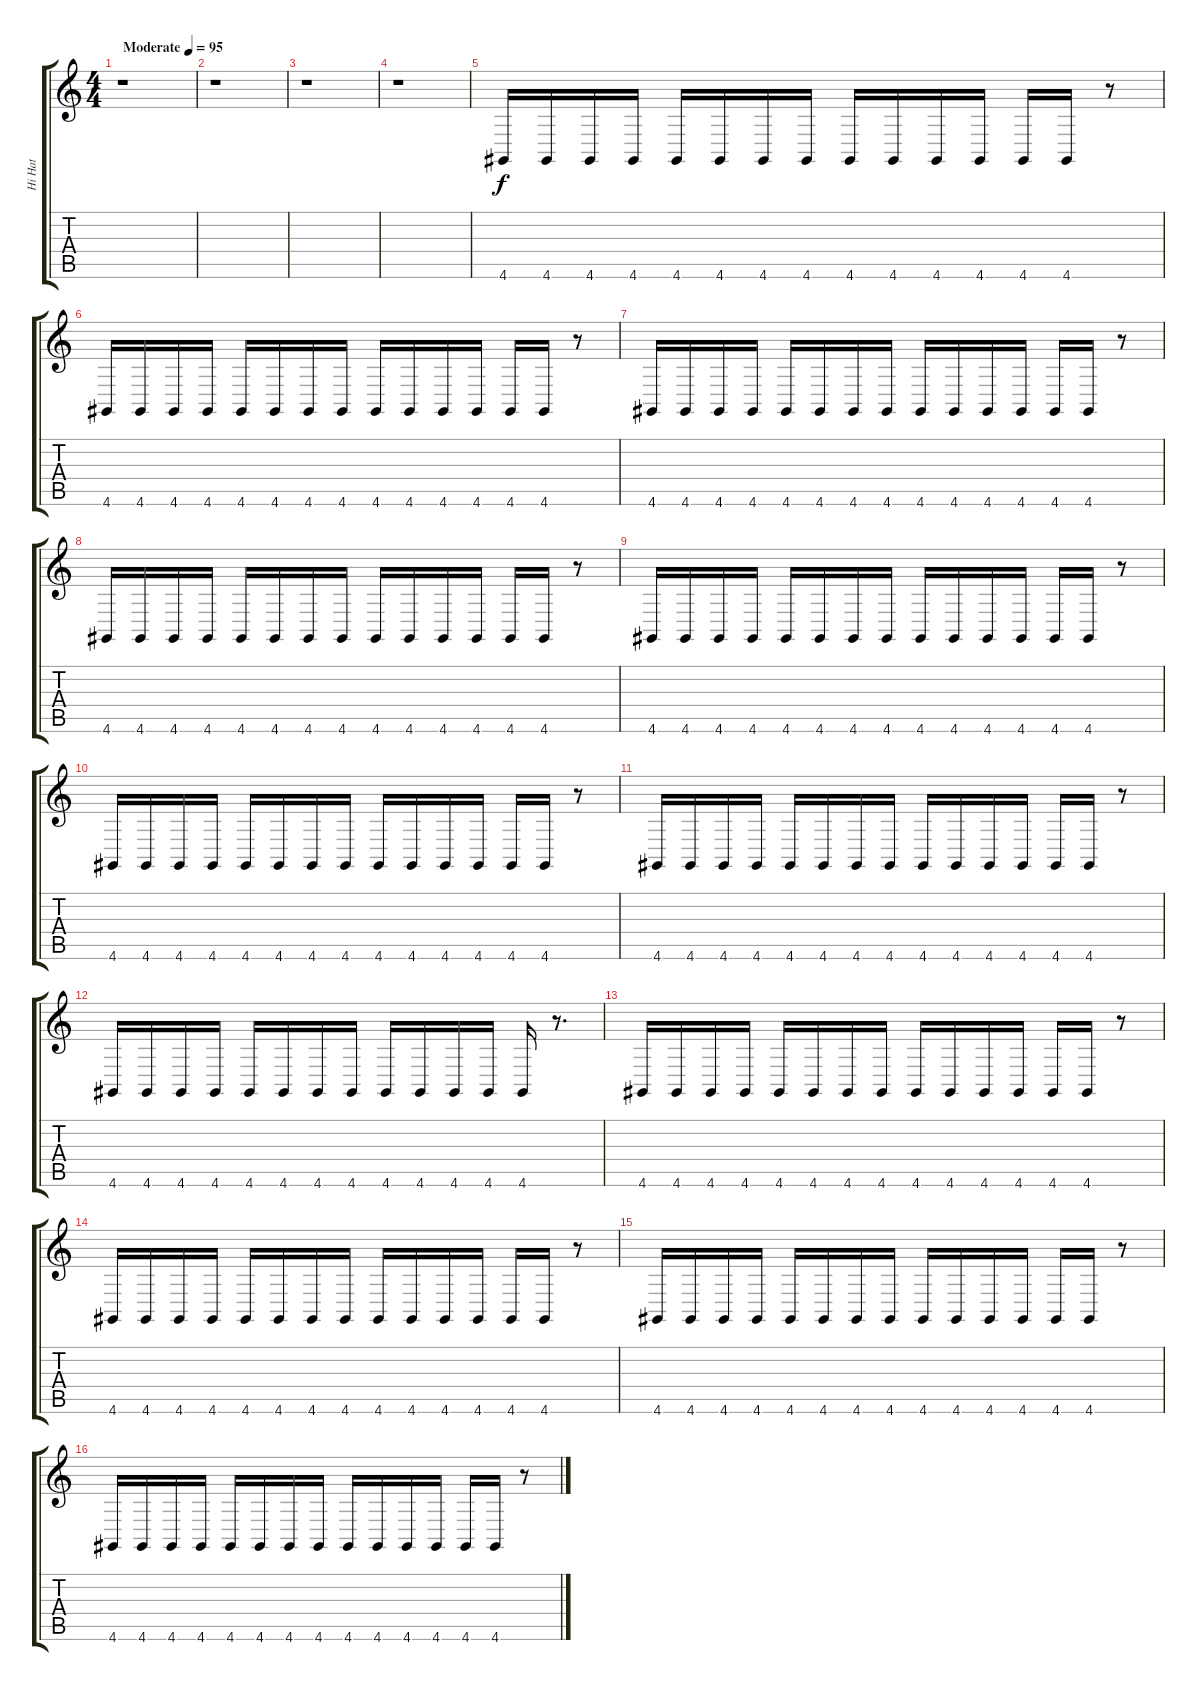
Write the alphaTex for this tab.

\track ("Hi Hat" "Hi Hat") {instrument woodblock}
\staff {score tabs}
\tuning (E4 B3 G3 D3 A2 E2) {hide}
\ts (4 4)
\tempo (95 "Moderate")
\clef g2
\ks c
r.1{dy f instrument woodblock} |
r.1 |
r.1 |
r.1 |
4.6.16 4.6.16 4.6.16 4.6.16 4.6.16 4.6.16 4.6.16 4.6.16 4.6.16 4.6.16 4.6.16 4.6.16 4.6.16 4.6.16 r.8 |
4.6.16 4.6.16 4.6.16 4.6.16 4.6.16 4.6.16 4.6.16 4.6.16 4.6.16 4.6.16 4.6.16 4.6.16 4.6.16 4.6.16 r.8 |
4.6.16 4.6.16 4.6.16 4.6.16 4.6.16 4.6.16 4.6.16 4.6.16 4.6.16 4.6.16 4.6.16 4.6.16 4.6.16 4.6.16 r.8 |
4.6.16 4.6.16 4.6.16 4.6.16 4.6.16 4.6.16 4.6.16 4.6.16 4.6.16 4.6.16 4.6.16 4.6.16 4.6.16 4.6.16 r.8 |
4.6.16 4.6.16 4.6.16 4.6.16 4.6.16 4.6.16 4.6.16 4.6.16 4.6.16 4.6.16 4.6.16 4.6.16 4.6.16 4.6.16 r.8 |
4.6.16 4.6.16 4.6.16 4.6.16 4.6.16 4.6.16 4.6.16 4.6.16 4.6.16 4.6.16 4.6.16 4.6.16 4.6.16 4.6.16 r.8 |
4.6.16 4.6.16 4.6.16 4.6.16 4.6.16 4.6.16 4.6.16 4.6.16 4.6.16 4.6.16 4.6.16 4.6.16 4.6.16 4.6.16 r.8 |
4.6.16 4.6.16 4.6.16 4.6.16 4.6.16 4.6.16 4.6.16 4.6.16 4.6.16 4.6.16 4.6.16 4.6.16 4.6.16 r.8{d} |
4.6.16 4.6.16 4.6.16 4.6.16 4.6.16 4.6.16 4.6.16 4.6.16 4.6.16 4.6.16 4.6.16 4.6.16 4.6.16 4.6.16 r.8 |
4.6.16 4.6.16 4.6.16 4.6.16 4.6.16 4.6.16 4.6.16 4.6.16 4.6.16 4.6.16 4.6.16 4.6.16 4.6.16 4.6.16 r.8 |
4.6.16 4.6.16 4.6.16 4.6.16 4.6.16 4.6.16 4.6.16 4.6.16 4.6.16 4.6.16 4.6.16 4.6.16 4.6.16 4.6.16 r.8 |
4.6.16 4.6.16 4.6.16 4.6.16 4.6.16 4.6.16 4.6.16 4.6.16 4.6.16 4.6.16 4.6.16 4.6.16 4.6.16 4.6.16 r.8
